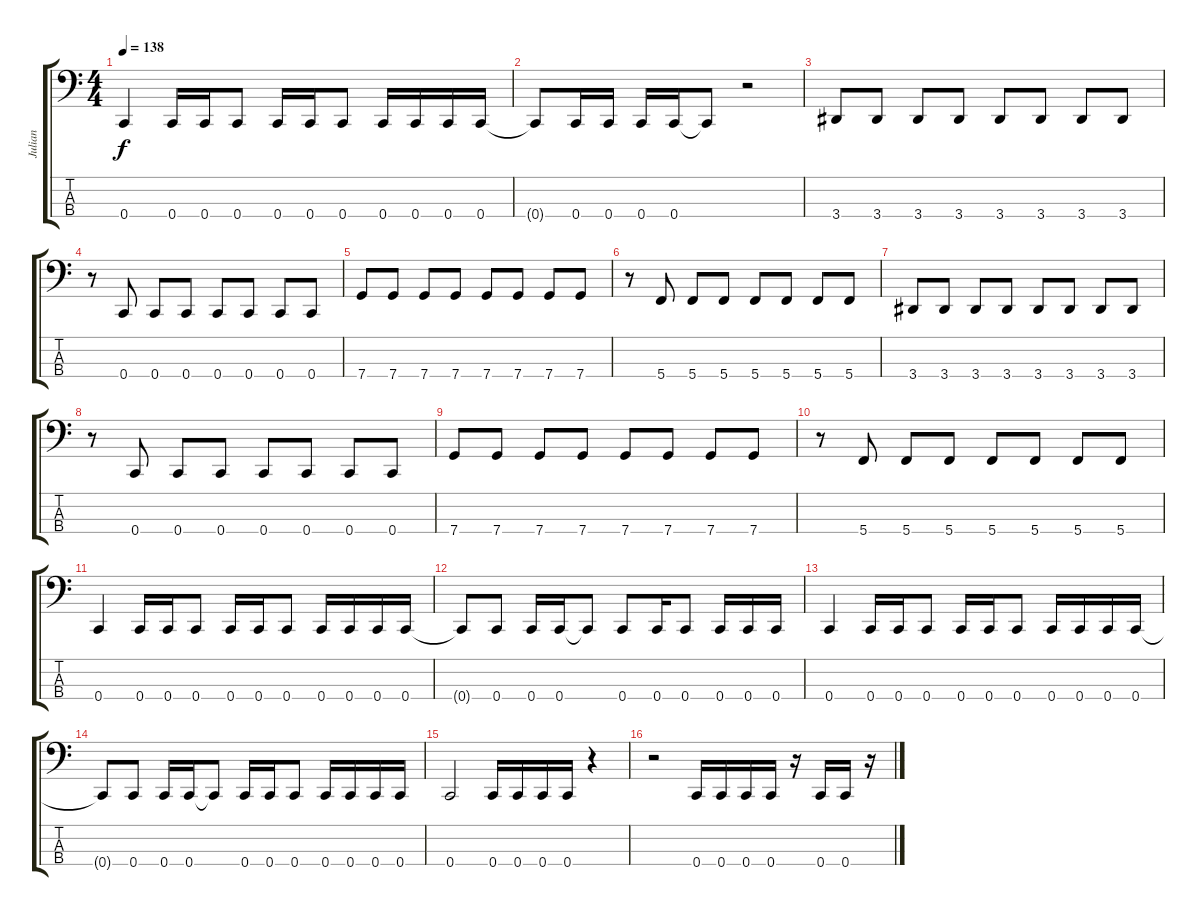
\track ("Julian" "Julian") {instrument electricbasspick}
\staff {score tabs}
\tuning (F2 C2 G1 C1) {hide}
\ts (4 4)
\tempo 138
\clef f4
\ks c
0.4.4{dy f} 0.4.16 0.4.16 0.4.8 0.4.16 0.4.16 0.4.8 0.4.16 0.4.16 0.4.16 0.4.16 |
0.4{t}.8 0.4.16 0.4.16 0.4.16 0.4.16 0.4{t}.8 r.2 |
3.4.8 3.4.8 3.4.8 3.4.8 3.4.8 3.4.8 3.4.8 3.4.8 |
r.8 0.4.8 0.4.8 0.4.8 0.4.8 0.4.8 0.4.8 0.4.8 |
7.4.8 7.4.8 7.4.8 7.4.8 7.4.8 7.4.8 7.4.8 7.4.8 |
r.8 5.4.8 5.4.8 5.4.8 5.4.8 5.4.8 5.4.8 5.4.8 |
3.4.8 3.4.8 3.4.8 3.4.8 3.4.8 3.4.8 3.4.8 3.4.8 |
r.8 0.4.8 0.4.8 0.4.8 0.4.8 0.4.8 0.4.8 0.4.8 |
7.4.8 7.4.8 7.4.8 7.4.8 7.4.8 7.4.8 7.4.8 7.4.8 |
r.8 5.4.8 5.4.8 5.4.8 5.4.8 5.4.8 5.4.8 5.4.8 |
0.4.4 0.4.16 0.4.16 0.4.8 0.4.16 0.4.16 0.4.8 0.4.16 0.4.16 0.4.16 0.4.16 |
0.4{t}.8 0.4.8 0.4.16 0.4.16 0.4{t}.8 0.4.8 0.4.16 0.4.8 0.4.16 0.4.16 0.4.16 |
0.4.4 0.4.16 0.4.16 0.4.8 0.4.16 0.4.16 0.4.8 0.4.16 0.4.16 0.4.16 0.4.16 |
0.4{t}.8 0.4.8 0.4.16 0.4.16 0.4{t}.8 0.4.16 0.4.16 0.4.8 0.4.16 0.4.16 0.4.16 0.4.16 |
0.4.2 0.4.16 0.4.16 0.4.16 0.4.16 r.4 |
r.2 0.4.16 0.4.16 0.4.16 0.4.16 r.16 0.4.16 0.4.16 r.16
